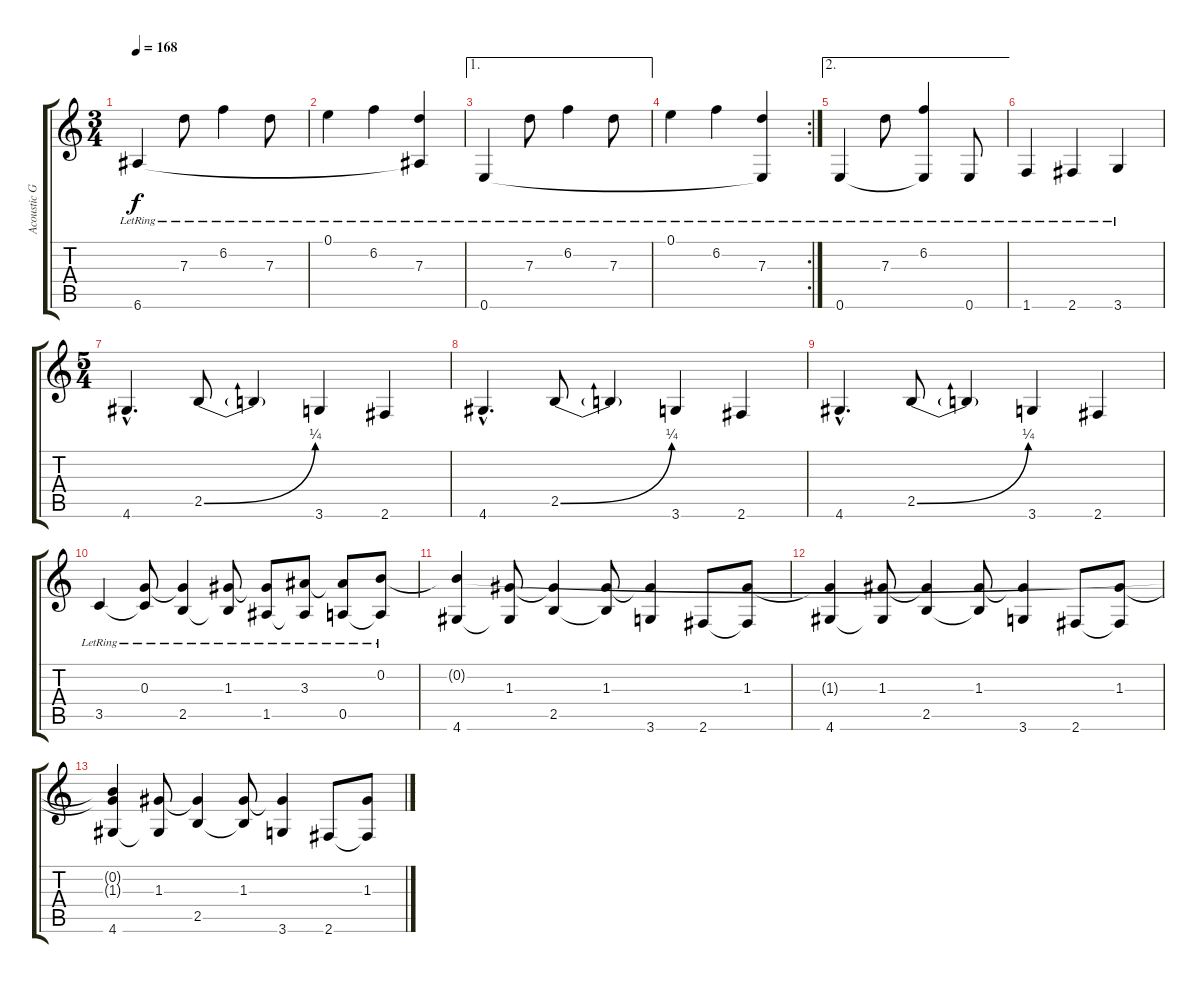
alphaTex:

\track ("Acoustic Guitar" "Acoustic G") {instrument acousticguitarsteel}
\staff {score tabs}
\tuning (E4 B3 G3 D3 A2 E2) {hide}
\ts (3 4)
\tempo 168
\clef g2
\ks c
6.6{lr}.4{dy f} 7.3{lr}.8 6.2{lr}.4 7.3{lr}.8 |
0.1{lr}.4 6.2{lr}.4 (7.3{lr} 6.6{t}).4 |
\ae 1
0.6{lr}.4 7.3{lr}.8 6.2{lr}.4 7.3{lr}.8 |
\rc 2
0.1{lr}.4 6.2{lr}.4 (7.3{lr} 0.6{t}).4 |
\ae 2
0.6{lr}.4 7.3{lr}.8 (6.2{lr} 0.6{t}).4 0.6{lr}.8 |
1.6{lr}.4 2.6{lr}.4 3.6{lr}.4 |
\ts (5 4)
4.6{hac}.4{d} 2.5{be (bend 0 0 60 1)}.8 2.5{t}.4 3.6.4 2.6.4 |
4.6{hac}.4{d} 2.5{be (bend 0 0 60 1)}.8 2.5{t}.4 3.6.4 2.6.4 |
4.6{hac}.4{d} 2.5{be (bend 0 0 60 1)}.8 2.5{t}.4 3.6.4 2.6.4 |
3.5{lr}.4 (0.3{lr} 3.5{t}).8 (0.3{t} 2.5{lr}).4 (1.3{lr} 2.5{t}).8 (1.3{t} 1.5{lr}).8 (3.3{lr} 1.5{t}).8 (3.3{t} 0.5{lr}).8 (0.2{lr} 0.5{t}).8 |
(0.2{t} 4.6).4 (1.3 4.6{t}).8 (1.3{t} 2.5).4 (1.3 2.5{t}).8 (1.3{t} 3.6).4 2.6.8 (1.3 2.6{t}).8 |
(1.3{t} 4.6).4 (1.3 4.6{t}).8 (1.3{t} 2.5).4 (1.3 2.5{t}).8 (1.3{t} 3.6).4 2.6.8 (1.3 2.6{t}).8 |
(0.2{t} 1.3{t} 4.6).4 (1.3 4.6{t}).8 (1.3{t} 2.5).4 (1.3 2.5{t}).8 (1.3{t} 3.6).4 2.6.8 (1.3 2.6{t}).8
